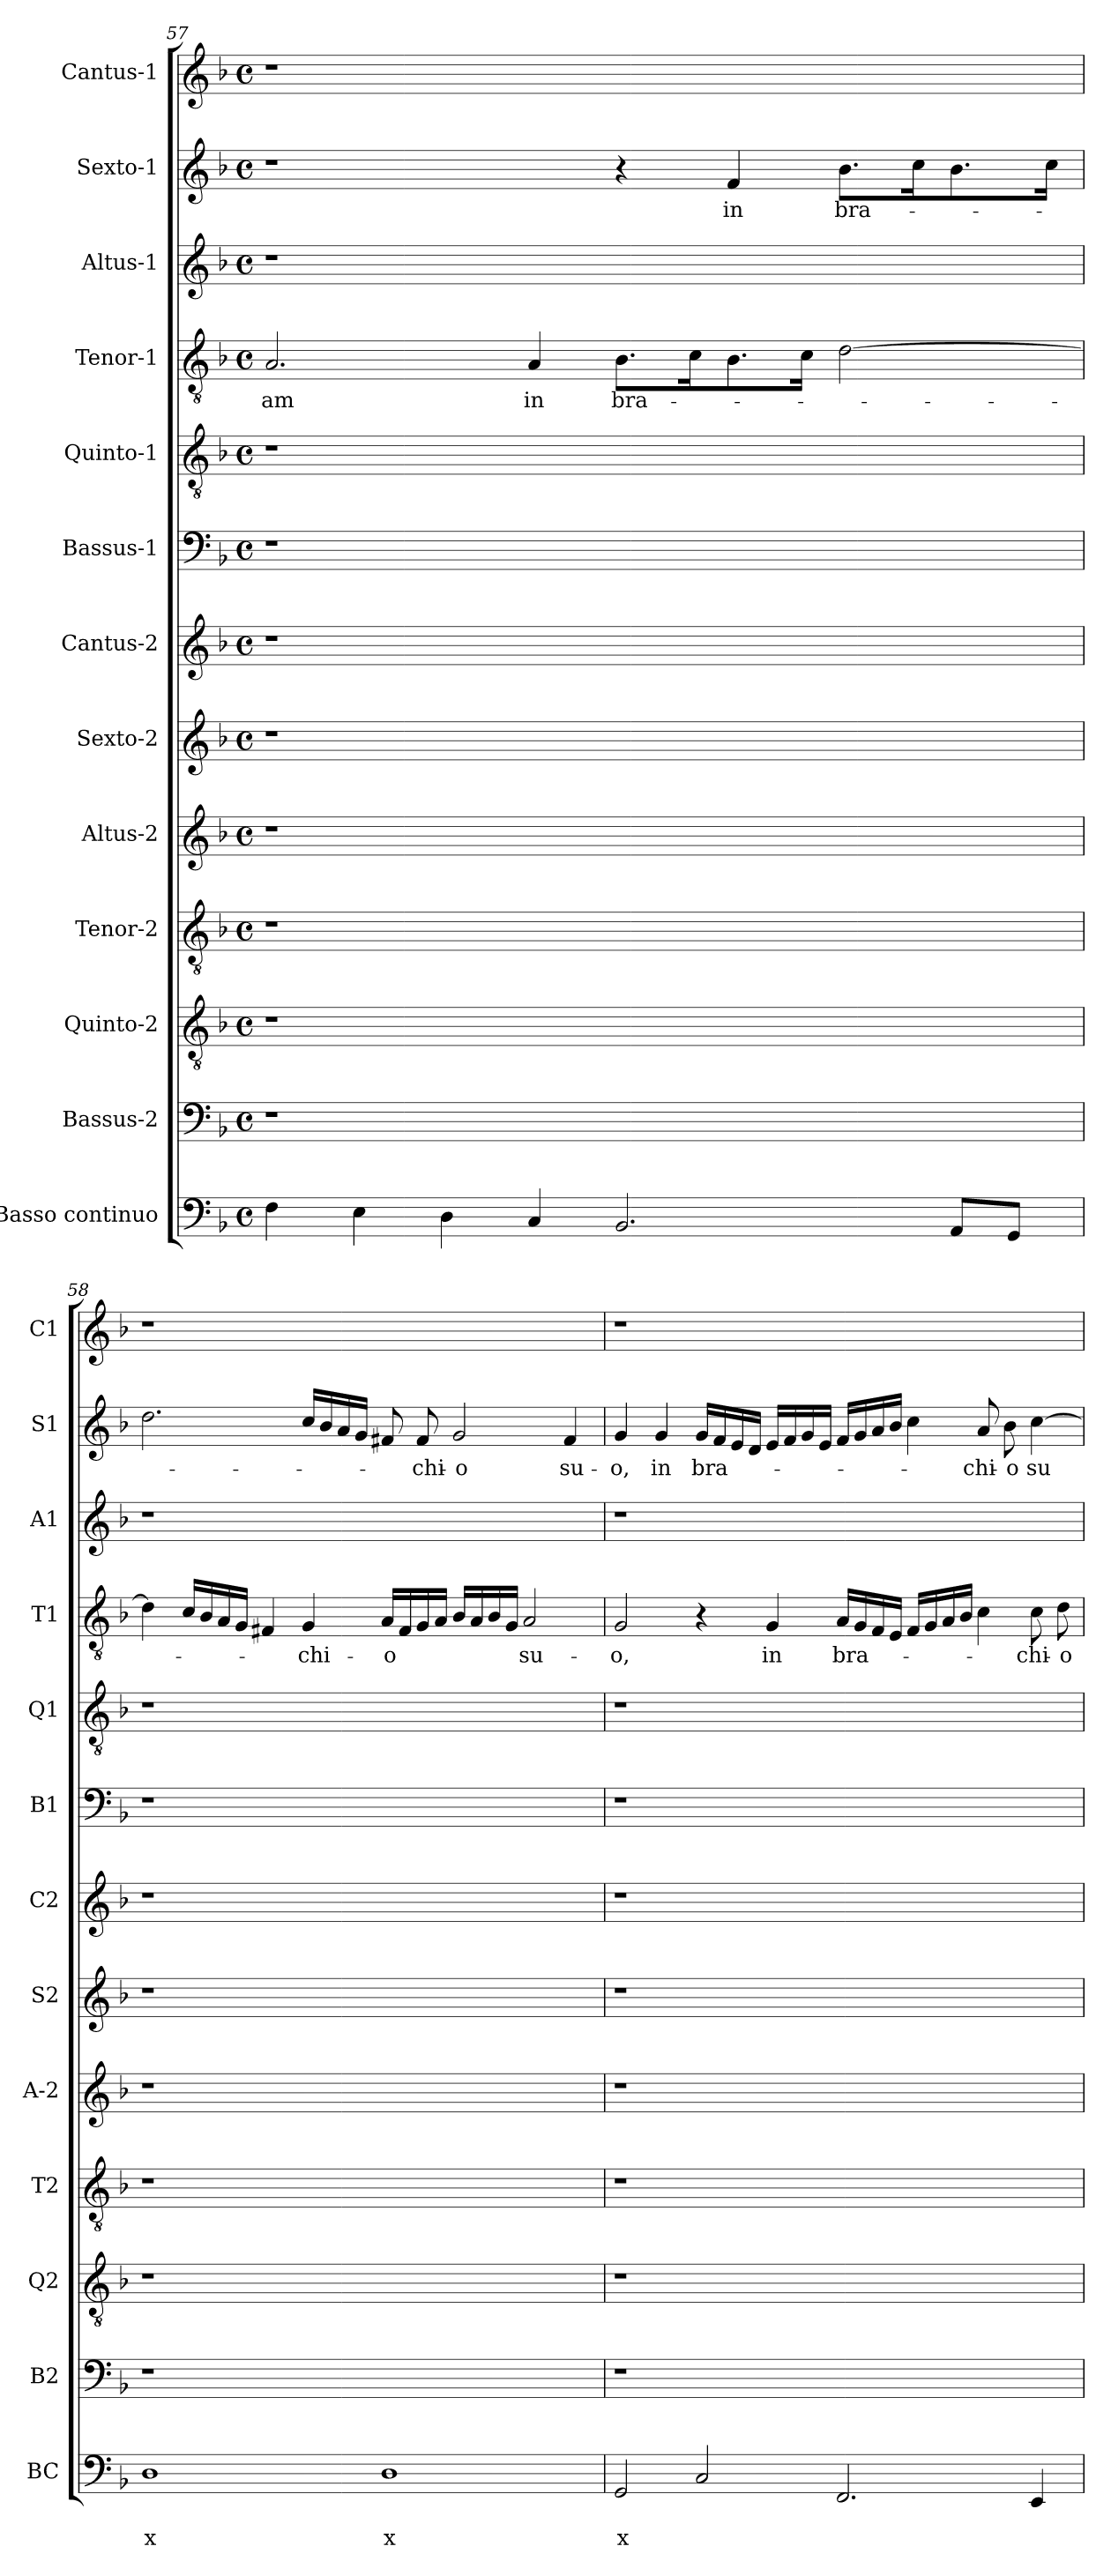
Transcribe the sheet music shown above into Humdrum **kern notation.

**kern	**text	**text	**kern	**kern	**kern	**kern	**kern	**kern	**kern	**kern	**kern	**text	**kern	**kern	**text	**kern
*part13	*part13	*part13	*part12	*part11	*part10	*part9	*part8	*part7	*part6	*part5	*part4	*part4	*part3	*part2	*part2	*part1
*staff13	*staff13	*staff13	*staff12	*staff11	*staff10	*staff9	*staff8	*staff7	*staff6	*staff5	*staff4	*staff4	*staff3	*staff2	*staff2	*staff1
*I"Basso continuo	*	*	*I"Bassus-2	*I"Quinto-2	*I"Tenor-2	*I"Altus-2	*I"Sexto-2	*I"Cantus-2	*I"Bassus-1	*I"Quinto-1	*I"Tenor-1	*	*I"Altus-1	*I"Sexto-1	*	*I"Cantus-1
*I'BC	*	*	*I'B2	*I'Q2	*I'T2	*I'A-2	*I'S2	*I'C2	*I'B1	*I'Q1	*I'T1	*	*I'A1	*I'S1	*	*I'C1
*clefF4	*	*	*clefF4	*clefGv2	*clefGv2	*clefG2	*clefG2	*clefG2	*clefF4	*clefGv2	*clefGv2	*	*clefG2	*clefG2	*	*clefG2
*k[b-]	*	*	*k[b-]	*k[b-]	*k[b-]	*k[b-]	*k[b-]	*k[b-]	*k[b-]	*k[b-]	*k[b-]	*	*k[b-]	*k[b-]	*	*k[b-]
*F:	*	*	*F:	*F:	*F:	*F:	*F:	*F:	*F:	*F:	*F:	*	*F:	*F:	*	*F:
*M4/4	*	*	*M4/4	*M4/4	*M4/4	*M4/4	*M4/4	*M4/4	*M4/4	*M4/4	*M4/4	*	*M4/4	*M4/4	*	*M4/4
*met(c)	*	*	*met(c)	*met(c)	*met(c)	*met(c)	*met(c)	*met(c)	*met(c)	*met(c)	*met(c)	*	*met(c)	*met(c)	*	*met(c)
=57	=57	=57	=57	=57	=57	=57	=57	=57	=57	=57	=57	=57	=57	=57	=57	=57
!	!	!	!	!	!	!	!	!	!	!	!	!LO:LY:b	!	!	!	!
4F\	.	.	1r	1r	1r	1r	1r	1r	1r	1r	2.A/	-am	1r	1r	.	1r
4E\	.	.	.	.	.	.	.	.	.	.	.	.	.	.	.	.
4D\	.	.	.	.	.	.	.	.	.	.	.	.	.	.	.	.
!	!	!	!	!	!	!	!	!	!	!	!	!LO:LY:b	!	!	!	!
4C/	.	.	.	.	.	.	.	.	.	.	4A/	in	.	.	.	.
!	!	!	!	!	!	!	!	!	!	!	!	!LO:LY:b	!	!	!	!
2.BB-/	.	.	1ryy	1ryy	1ryy	1ryy	1ryy	1ryy	1ryy	1ryy	8.B-\L	bra-	1ryy	4r	.	1ryy
.	.	.	.	.	.	.	.	.	.	.	16c\k	.	.	.	.	.
!	!	!	!	!	!	!	!	!	!	!	!	!	!	!	!LO:LY:b	!
.	.	.	.	.	.	.	.	.	.	.	8.B-\	.	.	4f/	in	.
.	.	.	.	.	.	.	.	.	.	.	16c\Jk	.	.	.	.	.
!	!	!	!	!	!	!	!	!	!	!	!	!	!	!	!LO:LY:b	!
.	.	.	.	.	.	.	.	.	.	.	[2d\	.	.	8.b-\L	bra-	.
.	.	.	.	.	.	.	.	.	.	.	.	.	.	16cc\k	.	.
8AA/L	.	.	.	.	.	.	.	.	.	.	.	.	.	8.b-\	.	.
8GG/J	.	.	.	.	.	.	.	.	.	.	.	.	.	.	.	.
.	.	.	.	.	.	.	.	.	.	.	.	.	.	16cc\Jk	.	.
=58	=58	=58	=58	=58	=58	=58	=58	=58	=58	=58	=58	=58	=58	=58	=58	=58
!	!	!LO:LY:b	!	!	!	!	!	!	!	!	!	!	!	!	!	!
1D	.	x	1r	1r	1r	1r	1r	1r	1r	1r	4d\]	.	1r	2.dd\	.	1r
.	.	.	.	.	.	.	.	.	.	.	16c/LL	.	.	.	.	.
.	.	.	.	.	.	.	.	.	.	.	16B-/	.	.	.	.	.
.	.	.	.	.	.	.	.	.	.	.	16A/	.	.	.	.	.
.	.	.	.	.	.	.	.	.	.	.	16G/JJ	.	.	.	.	.
.	.	.	.	.	.	.	.	.	.	.	4F#X/	.	.	.	.	.
!	!	!	!	!	!	!	!	!	!	!	!	!LO:LY:b	!	!	!	!
.	.	.	.	.	.	.	.	.	.	.	4G/	-chi-	.	16cc/LL	.	.
.	.	.	.	.	.	.	.	.	.	.	.	.	.	16b-/	.	.
.	.	.	.	.	.	.	.	.	.	.	.	.	.	16a/	.	.
.	.	.	.	.	.	.	.	.	.	.	.	.	.	16g/JJ	.	.
!	!	!LO:LY:b	!	!	!	!	!	!	!	!	!	!LO:LY:b	!	!	!	!
1D	.	x	1ryy	1ryy	1ryy	1ryy	1ryy	1ryy	1ryy	1ryy	16A/LL	-o	1ryy	8f#X/	.	1ryy
.	.	.	.	.	.	.	.	.	.	.	16F#/	.	.	.	.	.
!	!	!	!	!	!	!	!	!	!	!	!	!	!	!	!LO:LY:b	!
.	.	.	.	.	.	.	.	.	.	.	16G/	.	.	8f#/	-chi-	.
.	.	.	.	.	.	.	.	.	.	.	16A/JJ	.	.	.	.	.
!	!	!	!	!	!	!	!	!	!	!	!	!	!	!	!LO:LY:b	!
.	.	.	.	.	.	.	.	.	.	.	16B-/LL	.	.	2g/	-o	.
.	.	.	.	.	.	.	.	.	.	.	16A/	.	.	.	.	.
.	.	.	.	.	.	.	.	.	.	.	16B-/	.	.	.	.	.
.	.	.	.	.	.	.	.	.	.	.	16G/JJ	.	.	.	.	.
!	!	!	!	!	!	!	!	!	!	!	!	!LO:LY:b	!	!	!	!
.	.	.	.	.	.	.	.	.	.	.	2A/	su-	.	.	.	.
!	!	!	!	!	!	!	!	!	!	!	!	!	!	!	!LO:LY:b	!
.	.	.	.	.	.	.	.	.	.	.	.	.	.	4f#/	su-	.
!!LO:PB:g=z
=59	=59	=59	=59	=59	=59	=59	=59	=59	=59	=59	=59	=59	=59	=59	=59	=59
!	!	!LO:LY:b	!	!	!	!	!	!	!	!	!	!LO:LY:b	!	!	!LO:LY:b	!
2GG/	.	x	1r	1r	1r	1r	1r	1r	1r	1r	2G/	-o,	1r	4g/	-o,	1r
!	!	!	!	!	!	!	!	!	!	!	!	!	!	!	!LO:LY:b	!
.	.	.	.	.	.	.	.	.	.	.	.	.	.	4g/	in	.
!	!	!	!	!	!	!	!	!	!	!	!	!	!	!	!LO:LY:b	!
2C/	.	.	.	.	.	.	.	.	.	.	4r	.	.	16g/LL	bra-	.
.	.	.	.	.	.	.	.	.	.	.	.	.	.	16f/	.	.
.	.	.	.	.	.	.	.	.	.	.	.	.	.	16e/	.	.
.	.	.	.	.	.	.	.	.	.	.	.	.	.	16d/JJ	.	.
!	!	!	!	!	!	!	!	!	!	!	!	!LO:LY:b	!	!	!	!
.	.	.	.	.	.	.	.	.	.	.	4G/	in	.	16e/LL	.	.
.	.	.	.	.	.	.	.	.	.	.	.	.	.	16f/	.	.
.	.	.	.	.	.	.	.	.	.	.	.	.	.	16g/	.	.
.	.	.	.	.	.	.	.	.	.	.	.	.	.	16e/JJ	.	.
!	!	!	!	!	!	!	!	!	!	!	!	!LO:LY:b	!	!	!	!
2.FF/	.	.	1ryy	1ryy	1ryy	1ryy	1ryy	1ryy	1ryy	1ryy	16A/LL	bra-	1ryy	16f/LL	.	1ryy
.	.	.	.	.	.	.	.	.	.	.	16G/	.	.	16g/	.	.
.	.	.	.	.	.	.	.	.	.	.	16F/	.	.	16a/	.	.
.	.	.	.	.	.	.	.	.	.	.	16E/JJ	.	.	16b-/JJ	.	.
.	.	.	.	.	.	.	.	.	.	.	16F/LL	.	.	4cc\	.	.
.	.	.	.	.	.	.	.	.	.	.	16G/	.	.	.	.	.
.	.	.	.	.	.	.	.	.	.	.	16A/	.	.	.	.	.
.	.	.	.	.	.	.	.	.	.	.	16B-/JJ	.	.	.	.	.
!	!	!	!	!	!	!	!	!	!	!	!	!	!	!	!LO:LY:b	!
.	.	.	.	.	.	.	.	.	.	.	4c\	.	.	8a/	-chi-	.
!	!	!	!	!	!	!	!	!	!	!	!	!	!	!	!LO:LY:b	!
.	.	.	.	.	.	.	.	.	.	.	.	.	.	8b-\	-o	.
!	!	!	!	!	!	!	!	!	!	!	!	!LO:LY:b	!	!	!LO:LY:b	!
4EE/	.	.	.	.	.	.	.	.	.	.	8c\	-chi-	.	[4cc\	su-	.
!	!	!	!	!	!	!	!	!	!	!	!	!LO:LY:b	!	!	!	!
.	.	.	.	.	.	.	.	.	.	.	8d\	-o	.	.	.	.
=	=	=	=	=	=	=	=	=	=	=	=	=	=	=	=	=
*-	*-	*-	*-	*-	*-	*-	*-	*-	*-	*-	*-	*-	*-	*-	*-	*-
